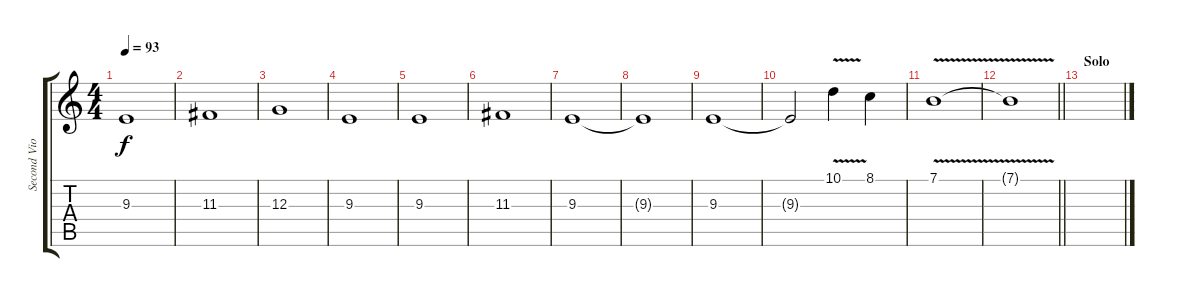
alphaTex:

\track ("Second Violin" "Second Vio") {instrument violin}
\staff {score tabs}
\tuning (E4 B3 G3 D3 A2 E2) {hide}
\ts (4 4)
\tempo 93
\clef g2
\ks c
9.3.1{dy f volume 10} |
11.3.1 |
12.3.1 |
9.3.1 |
9.3.1 |
11.3.1 |
9.3.1 |
9.3{t}.1 |
9.3.1{volume 11} |
9.3{t}.2 10.1{v}.4 8.1.4 |
7.1{v}.1{volume 0} |
\barLineRight lightlight
7.1{t}.1 |
\section ("" "Solo")
